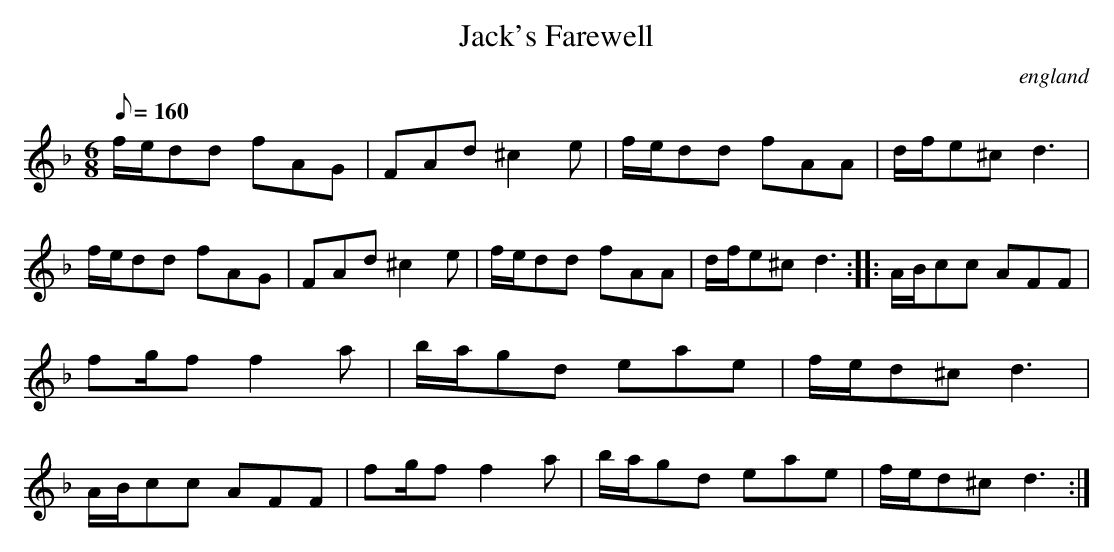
X:1
T:Jack's Farewell
O:england
M:6/8
L:1/8
Q:160
K:F
f/2e/2dd fAG|FAd ^c2e|f/2e/2dd fAA|d/2f/2e^c d3|f/2e/2dd fAG|FAd ^c2e|\
f/2e/2dd fAA| d/2f/2e^c d3::A/2B/2cc AFF|fg/2f/22 f2 a|b/2a/2gd eae|\
f/2e/2d^c d3|A/2B/2cc AFF|fg/2f/22 f2 a|b/2a/2gd eae|f/2e/2d^c d3:|
